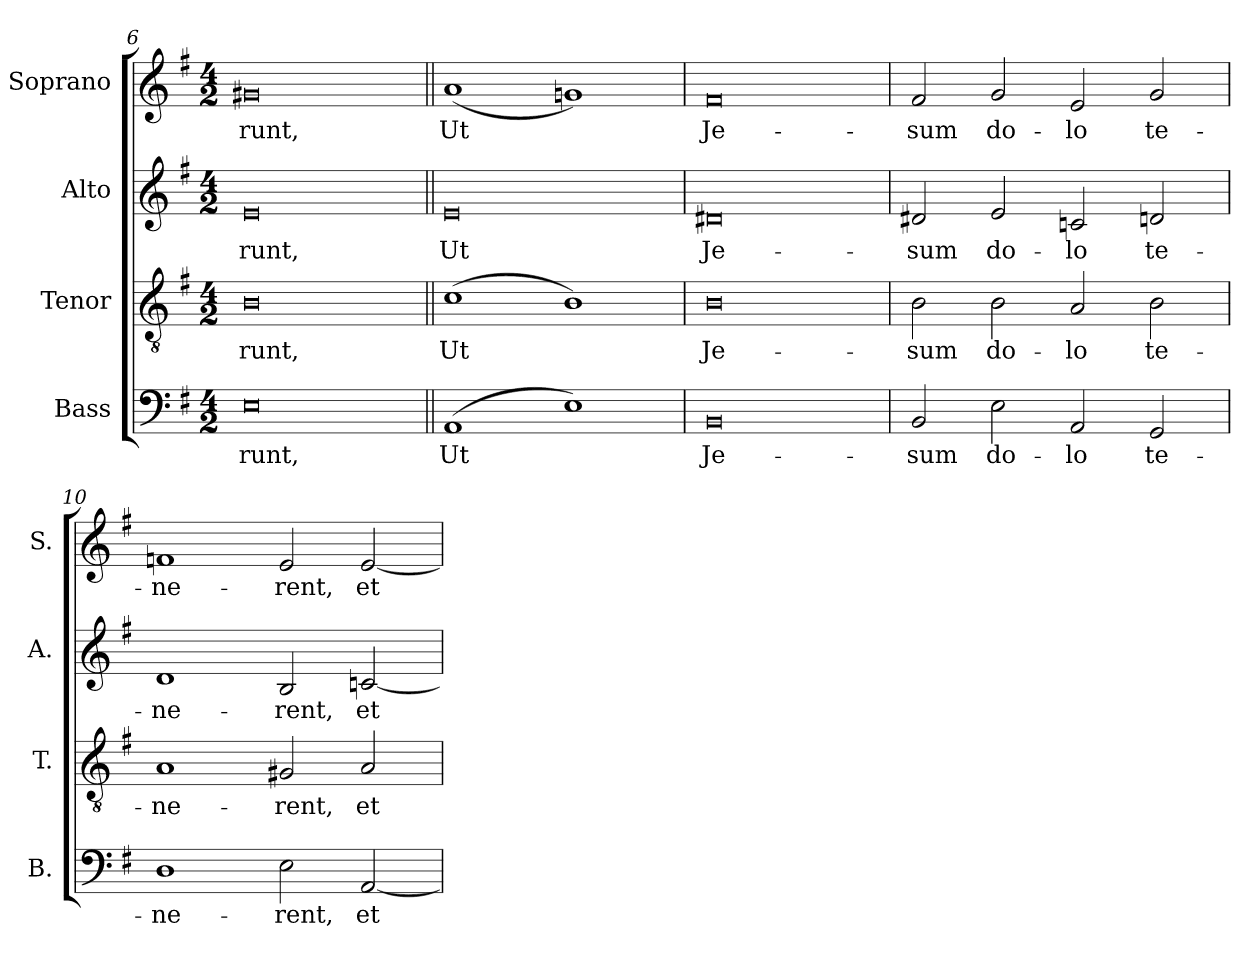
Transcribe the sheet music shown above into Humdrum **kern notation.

**kern	**text	**kern	**text	**kern	**text	**kern	**text
*part4	*part4	*part3	*part3	*part2	*part2	*part1	*part1
*staff4	*staff4	*staff3	*staff3	*staff2	*staff2	*staff1	*staff1
*I"Bass	*	*I"Tenor	*	*I"Alto	*	*I"Soprano	*
*I'B.	*	*I'T.	*	*I'A.	*	*I'S.	*
*clefF4	*	*clefGv2	*	*clefG2	*	*clefG2	*
*	*	*ITrd7c12	*	*	*	*	*
*k[f#]	*	*k[f#]	*	*k[f#]	*	*k[f#]	*
*G:	*	*G:	*	*G:	*	*G:	*
*M4/2	*	*M4/2	*	*M4/2	*	*M4/2	*
=6	=6	=6	=6	=6	=6	=6	=6
!	!LO:LY:b:color=#000000	!	!	!	!	!	!
!	!	!	!LO:LY:b:color=#000000	!	!	!	!
!	!	!	!	!	!LO:LY:b:color=#000000	!	!
!	!	!	!	!	!	!	!LO:LY:b:color=#000000
0Ei	-runt,	0BBi	-runt,	0ei	-runt,	0g#Xi	-runt,
=7||	=7||	=7||	=7||	=7||	=7||	=7||	=7||
!	!LO:LY:b:color=#000000	!	!	!	!	!	!
!	!	!	!LO:LY:b:color=#000000	!	!	!	!
!	!	!	!	!	!LO:LY:b:color=#000000	!	!
!	!	!	!	!	!	!	!LO:LY:b:color=#000000
(1AAi	Ut	(1Ci	Ut	0ei	Ut	(1ai	Ut
1Ei)	.	1BBi)	.	.	.	1gni)	.
=8	=8	=8	=8	=8	=8	=8	=8
!	!LO:LY:b:color=#000000	!	!	!	!	!	!
!	!	!	!LO:LY:b:color=#000000	!	!	!	!
!	!	!	!	!	!LO:LY:b:color=#000000	!	!
!	!	!	!	!	!	!	!LO:LY:b:color=#000000
0BBi	Je-	0BBi	Je-	0d#Xi	Je-	0f#i	Je-
!!LO:LB:g=z
=9	=9	=9	=9	=9	=9	=9	=9
!	!LO:LY:b:color=#000000	!	!	!	!	!	!
!	!	!	!LO:LY:b:color=#000000	!	!	!	!
!	!	!	!	!	!LO:LY:b:color=#000000	!	!
!	!	!	!	!	!	!	!LO:LY:b:color=#000000
2BBi/	-sum	2BBi\	-sum	2d#Xi/	-sum	2f#i/	-sum
!	!LO:LY:b:color=#000000	!	!	!	!	!	!
!	!	!	!LO:LY:b:color=#000000	!	!	!	!
!	!	!	!	!	!LO:LY:b:color=#000000	!	!
!	!	!	!	!	!	!	!LO:LY:b:color=#000000
2Ei\	do-	2BBi\	do-	2ei/	do-	2gi/	do-
!	!LO:LY:b:color=#000000	!	!	!	!	!	!
!	!	!	!LO:LY:b:color=#000000	!	!	!	!
!	!	!	!	!	!LO:LY:b:color=#000000	!	!
!	!	!	!	!	!	!	!LO:LY:b:color=#000000
2AAi/	-lo	2AAi/	-lo	2cni/	-lo	2ei/	-lo
!	!LO:LY:b:color=#000000	!	!	!	!	!	!
!	!	!	!LO:LY:b:color=#000000	!	!	!	!
!	!	!	!	!	!LO:LY:b:color=#000000	!	!
!	!	!	!	!	!	!	!LO:LY:b:color=#000000
2GGi/	te-	2BBi\	te-	2dni/	te-	2gi/	te-
=10	=10	=10	=10	=10	=10	=10	=10
!	!LO:LY:b:color=#000000	!	!	!	!	!	!
!	!	!	!LO:LY:b:color=#000000	!	!	!	!
!	!	!	!	!	!LO:LY:b:color=#000000	!	!
!	!	!	!	!	!	!	!LO:LY:b:color=#000000
1Di	-ne-	1AAi	-ne-	1di	-ne-	1fni	-ne-
!	!LO:LY:b:color=#000000	!	!	!	!	!	!
!	!	!	!LO:LY:b:color=#000000	!	!	!	!
!	!	!	!	!	!LO:LY:b:color=#000000	!	!
!	!	!	!	!	!	!	!LO:LY:b:color=#000000
2Ei\	-rent,	2GG#Xi/	-rent,	2Bi/	-rent,	2ei/	-rent,
!	!LO:LY:b:color=#000000	!	!	!	!	!	!
!	!	!	!LO:LY:b:color=#000000	!	!	!	!
!	!	!	!	!	!LO:LY:b:color=#000000	!	!
!	!	!	!	!	!	!	!LO:LY:b:color=#000000
[2AAi/	et	2AAi/	et	[2cni/	et	[2ei/	et
=	=	=	=	=	=	=	=
*-	*-	*-	*-	*-	*-	*-	*-
